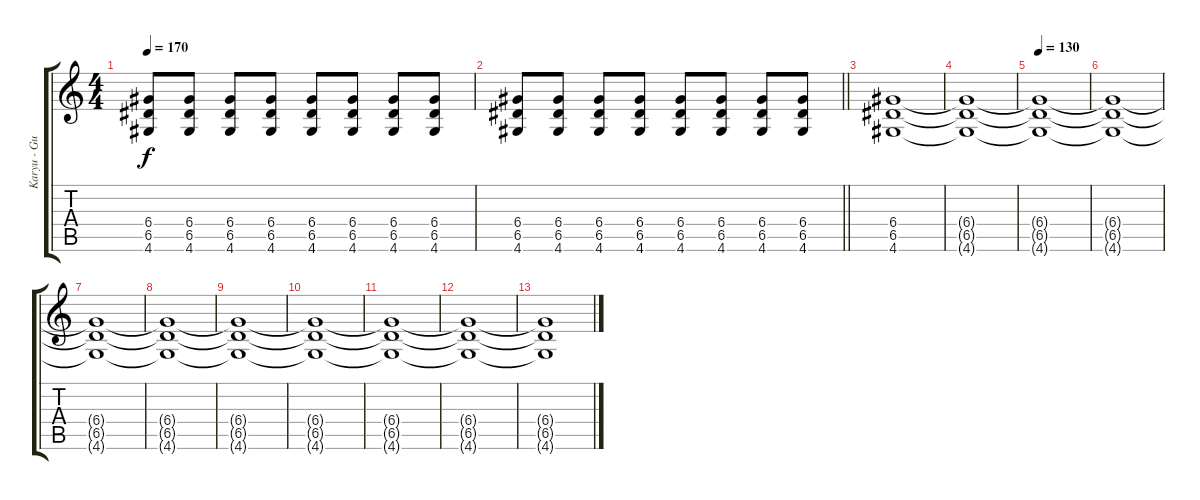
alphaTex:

\track ("Karyu - Guitar 2" "Karyu - Gu") {instrument distortionguitar}
\staff {score tabs}
\tuning (E4 B3 G3 D3 A2 E2) {hide}
\ts (4 4)
\tempo 170
\clef g2
\ks c
(6.4 6.5 4.6).8{dy f} (6.4 6.5 4.6).8 (6.4 6.5 4.6).8 (6.4 6.5 4.6).8 (6.4 6.5 4.6).8 (6.4 6.5 4.6).8 (6.4 6.5 4.6).8 (6.4 6.5 4.6).8 |
\barLineRight lightlight
(6.4 6.5 4.6).8 (6.4 6.5 4.6).8 (6.4 6.5 4.6).8 (6.4 6.5 4.6).8 (6.4 6.5 4.6).8 (6.4 6.5 4.6).8 (6.4 6.5 4.6).8 (6.4 6.5 4.6).8 |
\section ("" "")
(6.4 6.5 4.6).1 |
(6.4{t} 6.5{t} 4.6{t}).1 |
\tempo 130
(6.4{t} 6.5{t} 4.6{t}).1 |
(6.4{t} 6.5{t} 4.6{t}).1 |
(6.4{t} 6.5{t} 4.6{t}).1 |
(6.4{t} 6.5{t} 4.6{t}).1 |
(6.4{t} 6.5{t} 4.6{t}).1 |
(6.4{t} 6.5{t} 4.6{t}).1 |
(6.4{t} 6.5{t} 4.6{t}).1 |
(6.4{t} 6.5{t} 4.6{t}).1 |
(6.4{t} 6.5{t} 4.6{t}).1
